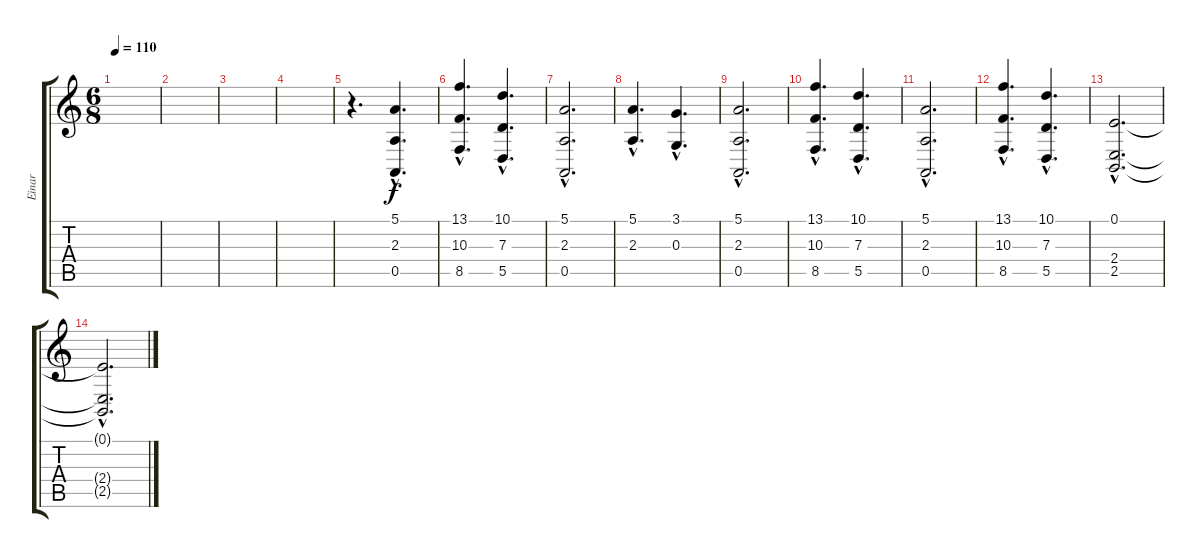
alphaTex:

\track ("Einar" "Einar") {instrument stringensemble1}
\staff {score tabs}
\tuning (E4 B3 G3 D3 A2 E2) {hide}
\ts (6 8)
\tempo 110
\clef g2
\ks c
|
|
|
|
r.4{d} (5.1{hac} 2.3{hac} 0.5{hac}).4{d} |
(13.1{hac} 10.3{hac} 8.5{hac}).4{d} (10.1{hac} 7.3{hac} 5.5{hac}).4{d} |
(5.1{hac} 2.3{hac} 0.5{hac}).2{d} |
(5.1{hac} 2.3{hac}).4{d} (3.1{hac} 0.3{hac}).4{d} |
(5.1{hac} 2.3{hac} 0.5{hac}).2{d} |
(13.1{hac} 10.3{hac} 8.5{hac}).4{d} (10.1{hac} 7.3{hac} 5.5{hac}).4{d} |
(5.1{hac} 2.3{hac} 0.5{hac}).2{d} |
(13.1{hac} 10.3{hac} 8.5{hac}).4{d} (10.1{hac} 7.3{hac} 5.5{hac}).4{d} |
(0.1{hac} 2.4{hac} 2.5{hac}).2{d} |
(0.1{hac t} 2.4{hac t} 2.5{hac t}).2{d}
